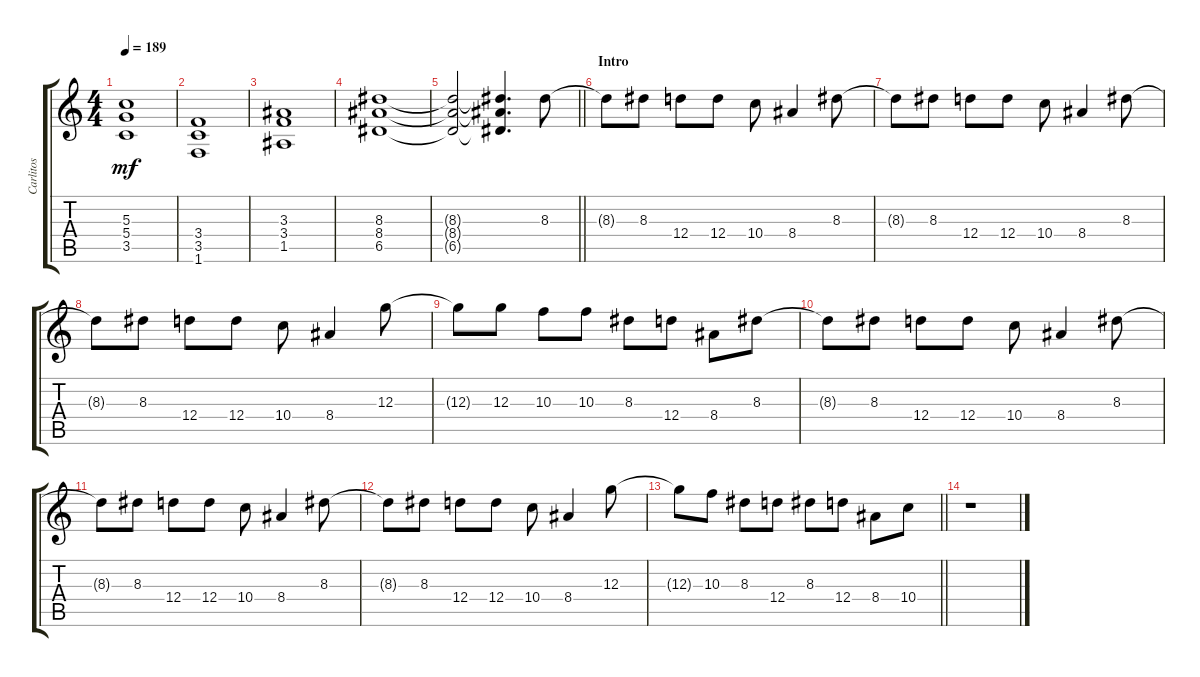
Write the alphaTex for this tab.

\track ("Carlitos" "Carlitos") {instrument overdrivenguitar}
\staff {score tabs}
\tuning (E4 B3 G3 D3 A2 E2) {hide}
\ts (4 4)
\tempo 189
\clef g2
\ks c
(5.3 5.4 3.5).1{dy mf} |
(3.4 3.5 1.6).1 |
(3.3 3.4 1.5).1 |
(8.3 8.4 6.5).1 |
\barLineRight lightlight
(8.3{t} 8.4{t} 6.5{t}).2 (8.3{t} 8.4{t} 6.5{t}).4{d} 8.3.8 |
\section ("" "Intro")
8.3{t}.8 8.3.8 12.4.8 12.4.8 10.4.8 8.4.4 8.3.8 |
8.3{t}.8 8.3.8 12.4.8 12.4.8 10.4.8 8.4.4 8.3.8 |
8.3{t}.8 8.3.8 12.4.8 12.4.8 10.4.8 8.4.4 12.3.8 |
12.3{t}.8 12.3.8 10.3.8 10.3.8 8.3.8 12.4.8 8.4.8 8.3.8 |
8.3{t}.8 8.3.8 12.4.8 12.4.8 10.4.8 8.4.4 8.3.8 |
8.3{t}.8 8.3.8 12.4.8 12.4.8 10.4.8 8.4.4 8.3.8 |
8.3{t}.8 8.3.8 12.4.8 12.4.8 10.4.8 8.4.4 12.3.8 |
\barLineRight lightlight
12.3{t}.8 10.3.8 8.3.8 12.4.8 8.3.8 12.4.8 8.4.8 10.4.8 |
r.1
